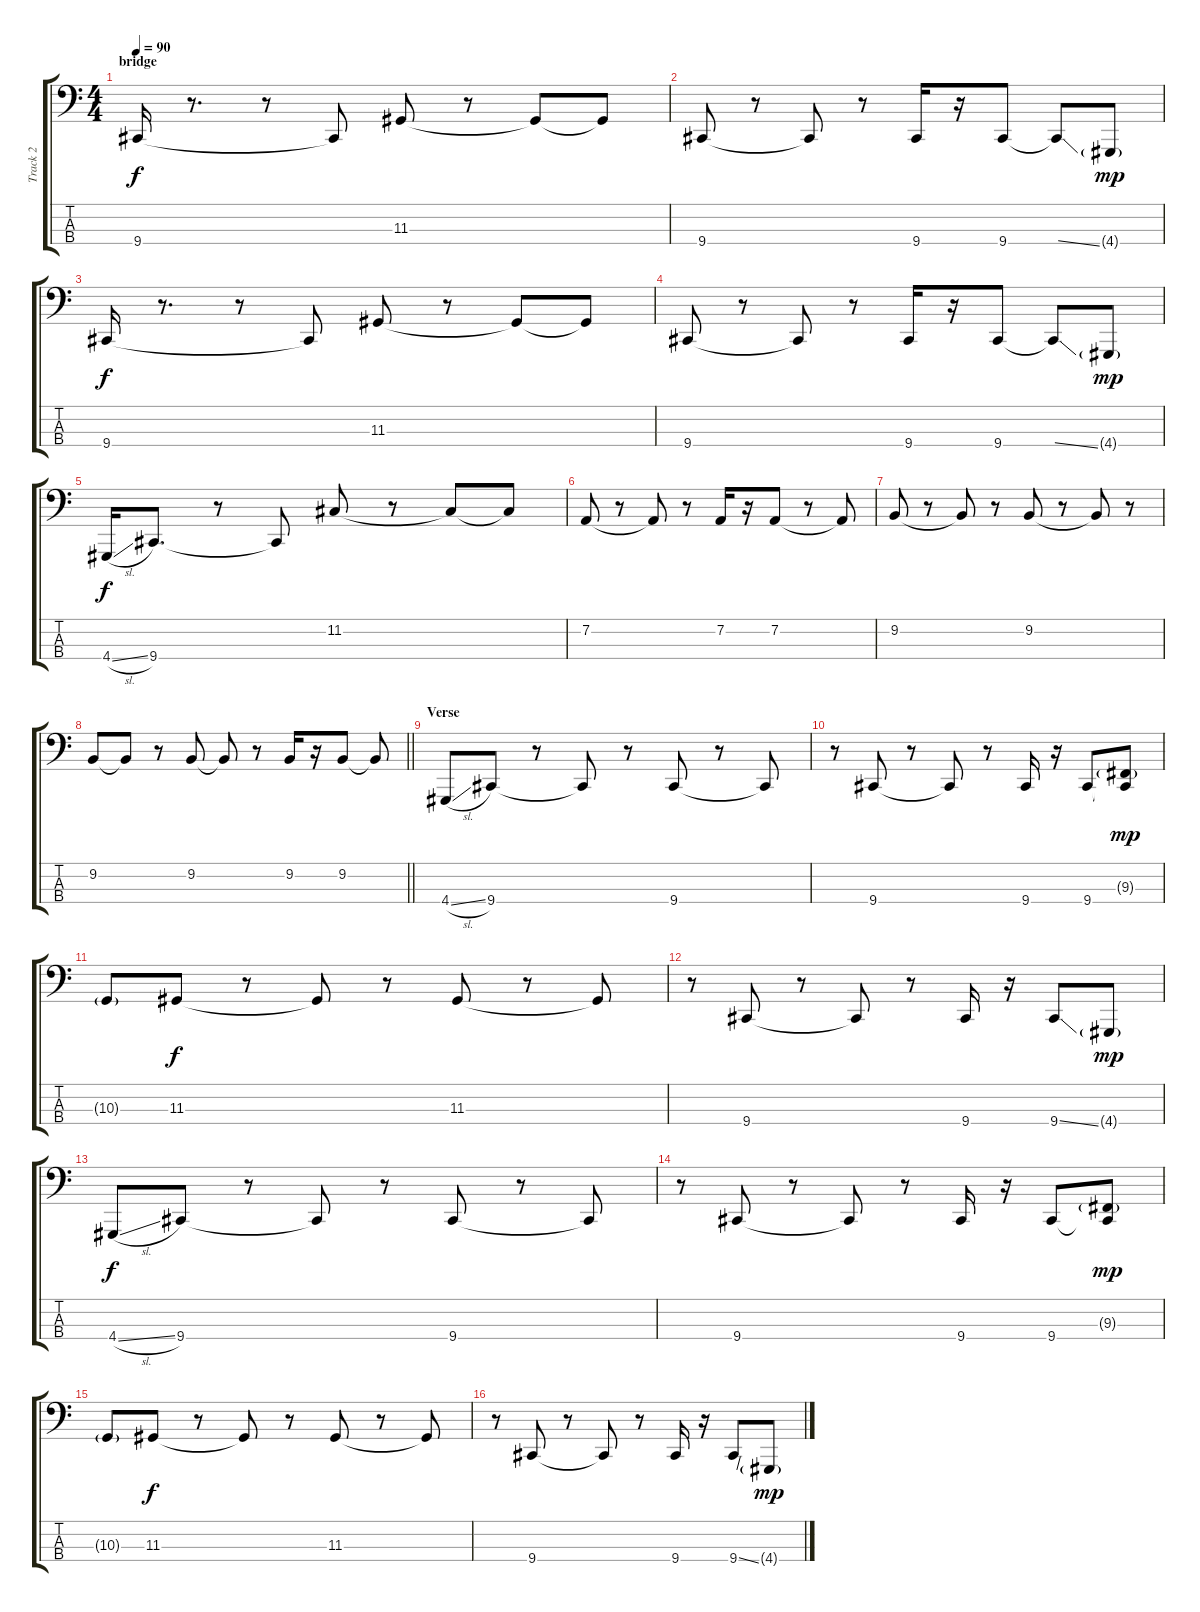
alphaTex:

\track ("Track 2" "Track 2") {instrument lead2sawtooth}
\staff {score tabs}
\tuning (G2 D2 A1 E1) {hide}
\ts (4 4)
\section ("" "bridge")
\tempo 90
\clef f4
\ks c
9.4.16{dy f} r.8{d} r.8 9.4{t}.8 11.3.8 r.8 11.3{t}.8 11.3{t}.8 |
9.4.8 r.8 9.4{t}.8 r.8 9.4.16 r.16 9.4.8 9.4{ss t}.8 4.4{g}.8{dy mp} |
9.4.16{dy f} r.8{d} r.8 9.4{t}.8 11.3.8 r.8 11.3{t}.8 11.3{t}.8 |
9.4.8 r.8 9.4{t}.8 r.8 9.4.16 r.16 9.4.8 9.4{ss t}.8 4.4{g}.8{dy mp} |
4.4{sl}.16{dy f} 9.4.8{d} r.8 9.4{t}.8 11.2.8 r.8 11.2{t}.8 11.2{t}.8 |
7.2.8 r.8 7.2{t}.8 r.8 7.2.16 r.16 7.2.8 r.8 7.2{t}.8 |
9.2.8 r.8 9.2{t}.8 r.8 9.2.8 r.8 9.2{t}.8 r.8 |
\barLineRight lightlight
9.2.8 9.2{t}.8 r.8 9.2.8 9.2{t}.8 r.8 9.2.16 r.16 9.2.8 9.2{t}.8 |
\section ("" "Verse")
4.4{sl}.8 9.4.8 r.8 9.4{t}.8 r.8 9.4.8 r.8 9.4{t}.8 |
r.8 9.4.8 r.8 9.4{t}.8 r.8 9.4.16 r.16 9.4.8 (9.3{g} 9.4{t}).8{dy mp} |
10.3{g}.8 11.3.8{dy f} r.8 11.3{t}.8 r.8 11.3.8 r.8 11.3{t}.8 |
r.8 9.4.8 r.8 9.4{t}.8 r.8 9.4.16 r.16 9.4{ss}.8 4.4{g}.8{dy mp} |
4.4{sl}.8{dy f} 9.4.8 r.8 9.4{t}.8 r.8 9.4.8 r.8 9.4{t}.8 |
r.8 9.4.8 r.8 9.4{t}.8 r.8 9.4.16 r.16 9.4.8 (9.3{g} 9.4{t}).8{dy mp} |
10.3{g}.8 11.3.8{dy f} r.8 11.3{t}.8 r.8 11.3.8 r.8 11.3{t}.8 |
r.8 9.4.8 r.8 9.4{t}.8 r.8 9.4.16 r.16 9.4{ss}.8 4.4{g}.8{dy mp}
